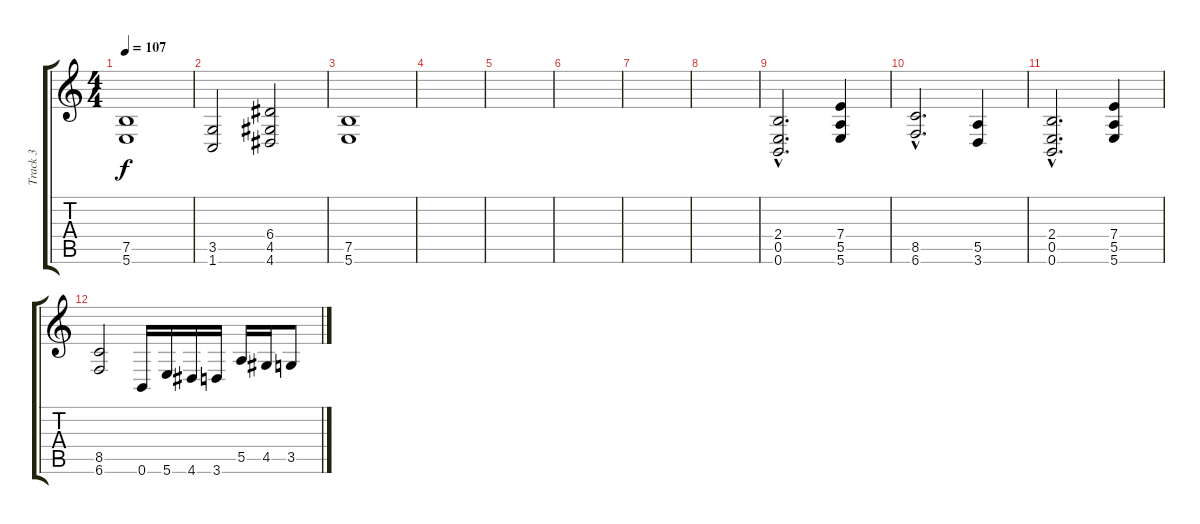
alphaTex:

\track ("Track 3" "Track 3") {instrument distortionguitar}
\staff {score tabs}
\tuning (B3 Gb3 D3 A2 E2 B1) {hide}
\ts (4 4)
\tempo 107
\clef g2
\ks c
(7.5 5.6).1{dy f} |
(3.5 1.6).2 (6.4 4.5 4.6).2 |
(7.5 5.6).1 |
|
|
|
|
|
(2.4{hac} 0.5{hac} 0.6{hac}).2{d} (7.4 5.5 5.6).4 |
(8.5{hac} 6.6{hac}).2{d} (5.5 3.6).4 |
(2.4{hac} 0.5{hac} 0.6{hac}).2{d} (7.4 5.5 5.6).4 |
(8.5 6.6).2 0.6.16 5.6.16 4.6.16 3.6.16 5.5.16 4.5.16 3.5.8
